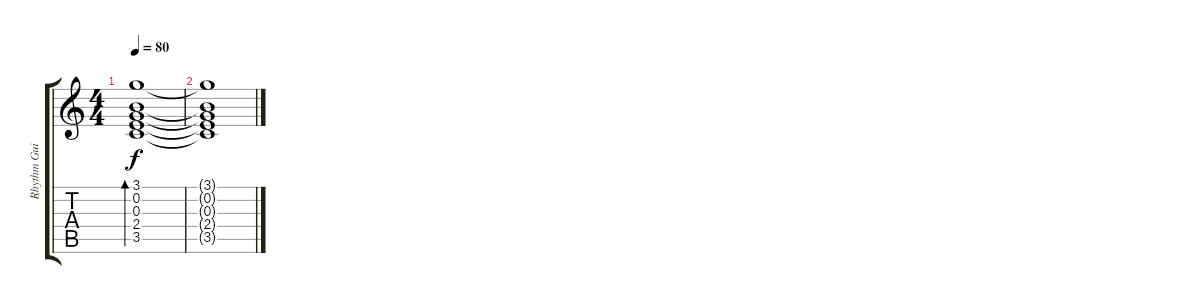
\track ("Rhythm Guitar" "Rhythm Gui") {instrument acousticguitarsteel}
\staff {score tabs}
\tuning (E4 B3 G3 D3 A2 E2) {hide}
\ts (4 4)
\tempo 80
\clef g2
\ks c
(3.1 0.2 0.3 2.4 3.5).1{bd 240 dy f} |
(3.1{t} 0.2{t} 0.3{t} 2.4{t} 3.5{t}).1
